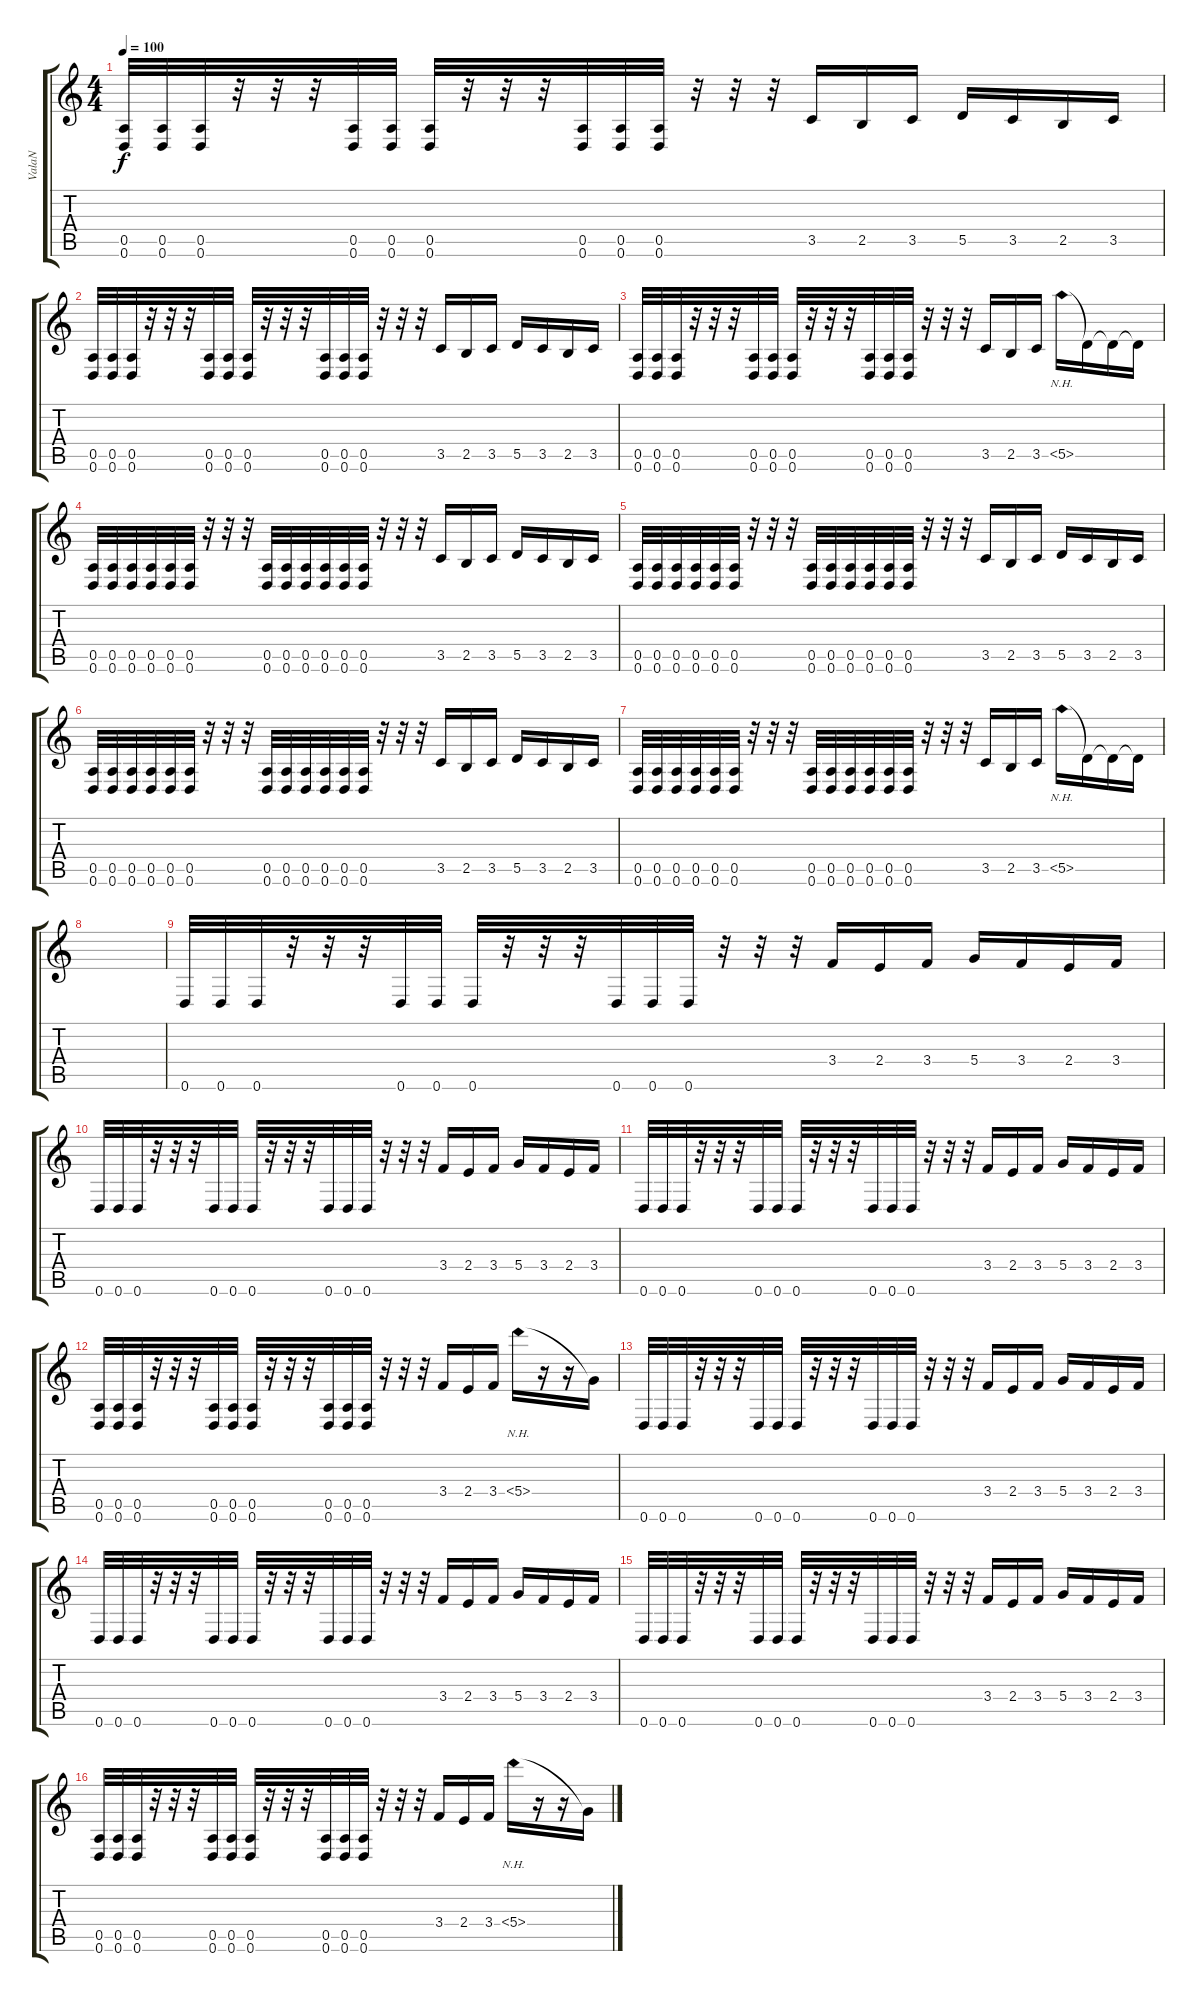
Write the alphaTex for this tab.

\track ("ValaN" "ValaN") {instrument overdrivenguitar}
\staff {score tabs}
\tuning (E4 B3 G3 D3 A2 D2) {hide}
\ts (4 4)
\tempo 100
\clef g2
\ks c
(0.5 0.6).32{dy f} (0.5 0.6).32 (0.5 0.6).32 r.32 r.32 r.32 (0.5 0.6).32 (0.5 0.6).32 (0.5 0.6).32 r.32 r.32 r.32 (0.5 0.6).32 (0.5 0.6).32 (0.5 0.6).32 r.32 r.32 r.32 3.5.16 2.5.16 3.5.16 5.5.16 3.5.16 2.5.16 3.5.16 |
(0.5 0.6).32 (0.5 0.6).32 (0.5 0.6).32 r.32 r.32 r.32 (0.5 0.6).32 (0.5 0.6).32 (0.5 0.6).32 r.32 r.32 r.32 (0.5 0.6).32 (0.5 0.6).32 (0.5 0.6).32 r.32 r.32 r.32 3.5.16 2.5.16 3.5.16 5.5.16 3.5.16 2.5.16 3.5.16 |
(0.5 0.6).32 (0.5 0.6).32 (0.5 0.6).32 r.32 r.32 r.32 (0.5 0.6).32 (0.5 0.6).32 (0.5 0.6).32 r.32 r.32 r.32 (0.5 0.6).32 (0.5 0.6).32 (0.5 0.6).32 r.32 r.32 r.32 3.5.16 2.5.16 3.5.16 5.5{nh}.16 5.5{t}.16 5.5{t}.16 5.5{t}.16 |
(0.5 0.6).32 (0.5 0.6).32 (0.5 0.6).32 (0.5 0.6).32 (0.5 0.6).32 (0.5 0.6).32 r.32 r.32 r.32 (0.5 0.6).32 (0.5 0.6).32 (0.5 0.6).32 (0.5 0.6).32 (0.5 0.6).32 (0.5 0.6).32 r.32 r.32 r.32 3.5.16 2.5.16 3.5.16 5.5.16 3.5.16 2.5.16 3.5.16 |
(0.5 0.6).32 (0.5 0.6).32 (0.5 0.6).32 (0.5 0.6).32 (0.5 0.6).32 (0.5 0.6).32 r.32 r.32 r.32 (0.5 0.6).32 (0.5 0.6).32 (0.5 0.6).32 (0.5 0.6).32 (0.5 0.6).32 (0.5 0.6).32 r.32 r.32 r.32 3.5.16 2.5.16 3.5.16 5.5.16 3.5.16 2.5.16 3.5.16 |
(0.5 0.6).32 (0.5 0.6).32 (0.5 0.6).32 (0.5 0.6).32 (0.5 0.6).32 (0.5 0.6).32 r.32 r.32 r.32 (0.5 0.6).32 (0.5 0.6).32 (0.5 0.6).32 (0.5 0.6).32 (0.5 0.6).32 (0.5 0.6).32 r.32 r.32 r.32 3.5.16 2.5.16 3.5.16 5.5.16 3.5.16 2.5.16 3.5.16 |
(0.5 0.6).32 (0.5 0.6).32 (0.5 0.6).32 (0.5 0.6).32 (0.5 0.6).32 (0.5 0.6).32 r.32 r.32 r.32 (0.5 0.6).32 (0.5 0.6).32 (0.5 0.6).32 (0.5 0.6).32 (0.5 0.6).32 (0.5 0.6).32 r.32 r.32 r.32 3.5.16 2.5.16 3.5.16 5.5{nh}.16 5.5{t}.16 5.5{t}.16 5.5{t}.16 |
|
0.6.32 0.6.32 0.6.32 r.32 r.32 r.32 0.6.32 0.6.32 0.6.32 r.32 r.32 r.32 0.6.32 0.6.32 0.6.32 r.32 r.32 r.32 3.4.16 2.4.16 3.4.16 5.4.16 3.4.16 2.4.16 3.4.16 |
0.6.32 0.6.32 0.6.32 r.32 r.32 r.32 0.6.32 0.6.32 0.6.32 r.32 r.32 r.32 0.6.32 0.6.32 0.6.32 r.32 r.32 r.32 3.4.16 2.4.16 3.4.16 5.4.16 3.4.16 2.4.16 3.4.16 |
0.6.32 0.6.32 0.6.32 r.32 r.32 r.32 0.6.32 0.6.32 0.6.32 r.32 r.32 r.32 0.6.32 0.6.32 0.6.32 r.32 r.32 r.32 3.4.16 2.4.16 3.4.16 5.4.16 3.4.16 2.4.16 3.4.16 |
(0.5 0.6).32 (0.5 0.6).32 (0.5 0.6).32 r.32 r.32 r.32 (0.5 0.6).32 (0.5 0.6).32 (0.5 0.6).32 r.32 r.32 r.32 (0.5 0.6).32 (0.5 0.6).32 (0.5 0.6).32 r.32 r.32 r.32 3.4.16 2.4.16 3.4.16 5.4{nh}.16 r.16 r.16 5.4{t}.16 |
0.6.32 0.6.32 0.6.32 r.32 r.32 r.32 0.6.32 0.6.32 0.6.32 r.32 r.32 r.32 0.6.32 0.6.32 0.6.32 r.32 r.32 r.32 3.4.16 2.4.16 3.4.16 5.4.16 3.4.16 2.4.16 3.4.16 |
0.6.32 0.6.32 0.6.32 r.32 r.32 r.32 0.6.32 0.6.32 0.6.32 r.32 r.32 r.32 0.6.32 0.6.32 0.6.32 r.32 r.32 r.32 3.4.16 2.4.16 3.4.16 5.4.16 3.4.16 2.4.16 3.4.16 |
0.6.32 0.6.32 0.6.32 r.32 r.32 r.32 0.6.32 0.6.32 0.6.32 r.32 r.32 r.32 0.6.32 0.6.32 0.6.32 r.32 r.32 r.32 3.4.16 2.4.16 3.4.16 5.4.16 3.4.16 2.4.16 3.4.16 |
(0.5 0.6).32 (0.5 0.6).32 (0.5 0.6).32 r.32 r.32 r.32 (0.5 0.6).32 (0.5 0.6).32 (0.5 0.6).32 r.32 r.32 r.32 (0.5 0.6).32 (0.5 0.6).32 (0.5 0.6).32 r.32 r.32 r.32 3.4.16 2.4.16 3.4.16 5.4{nh}.16 r.16 r.16 5.4{t}.16
